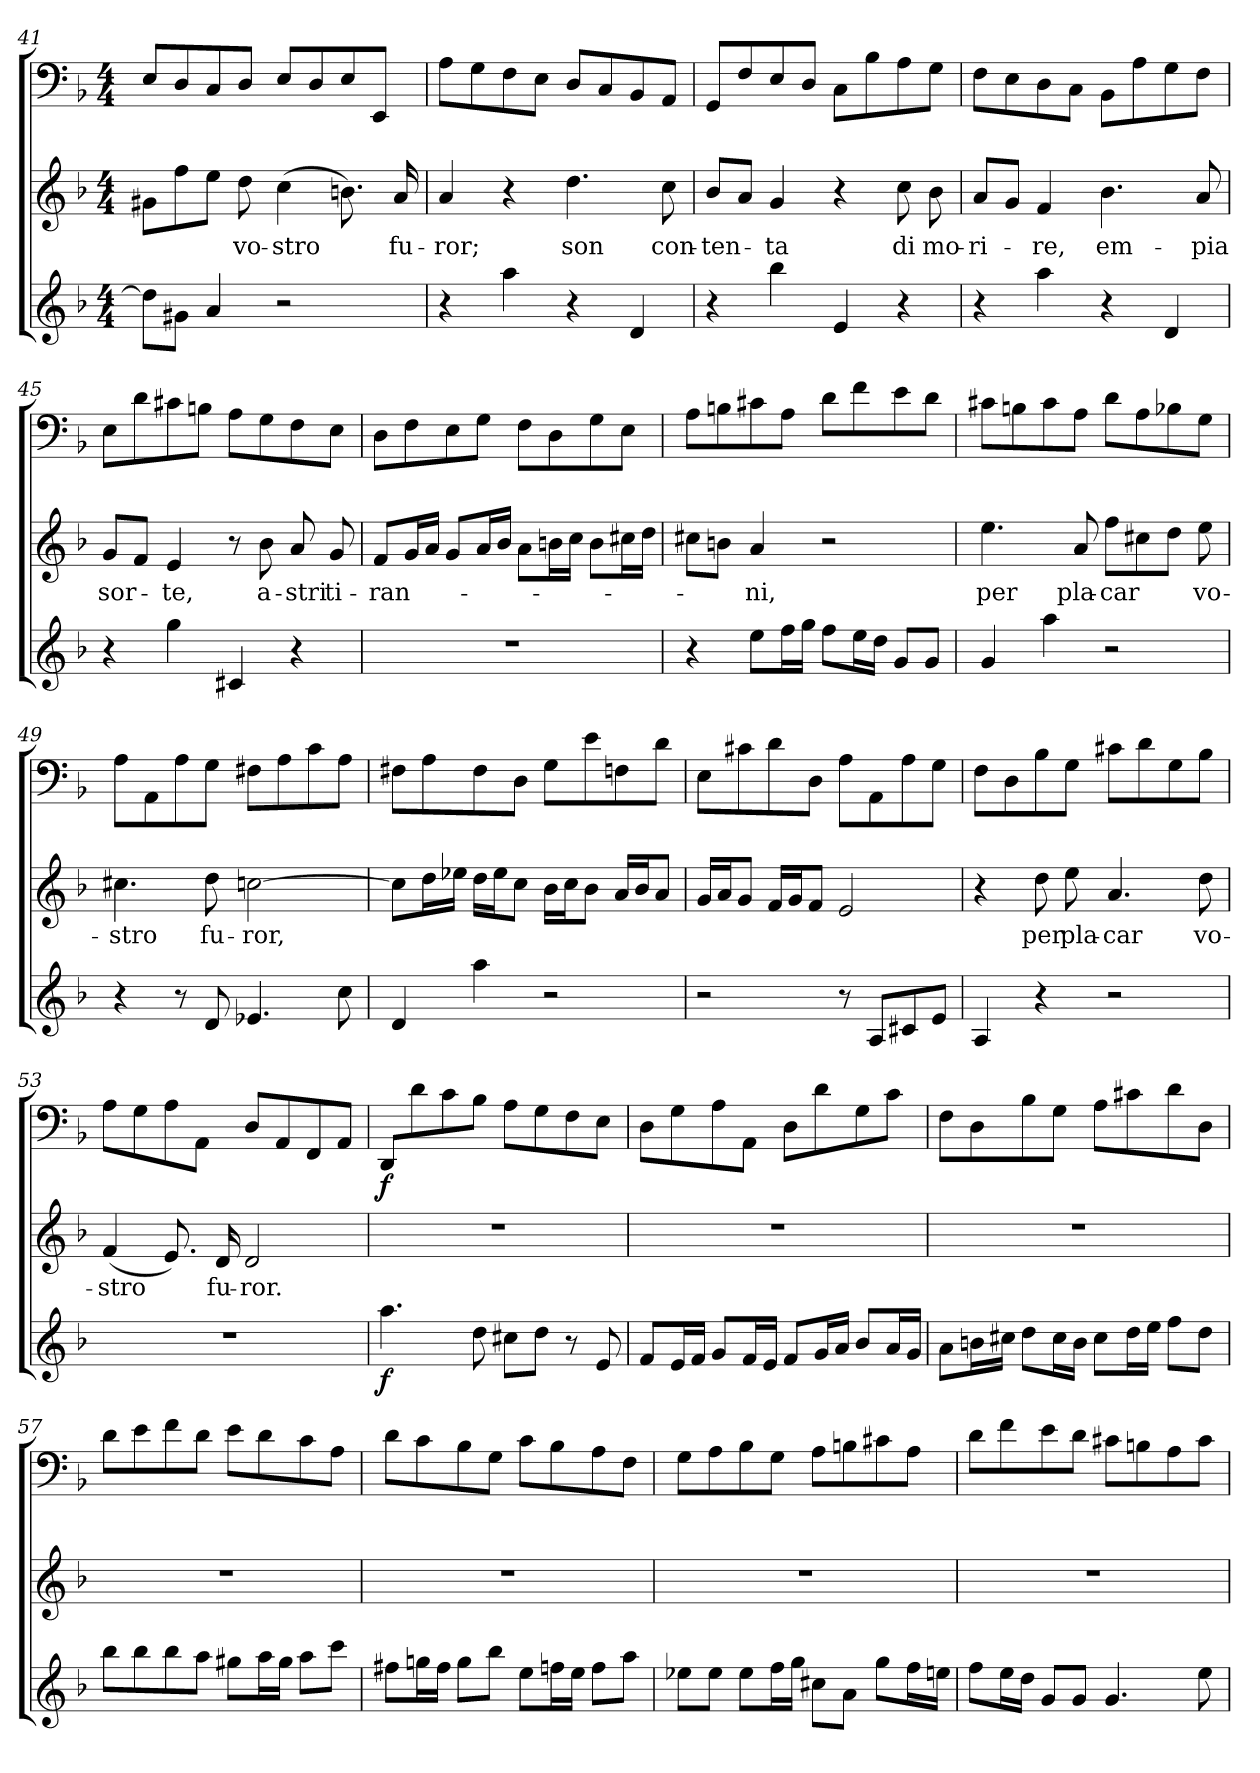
**kern	**dynam	**kern	**text	**kern	**dynam
*part3	*part3	*part2	*part2	*part1	*part1
*staff3	*staff3	*staff2	*staff2	*staff1	*staff1
*clefG2	*	*clefG2	*	*clefF4	*
*k[b-]	*	*k[b-]	*	*k[b-]	*
*d:	*	*d:	*	*d:	*
*M4/4	*	*M4/4	*	*M4/4	*
=41	=41	=41	=41	=41	=41
8dd\L]	.	8g#X\L	.	8E/L	.
8g#X\J	.	8ff\	.	8D/	.
4a/	.	8ee\J	.	8C/	.
.	.	8dd\	vo-	8D/J	.
2r	.	(4cc\	-stro	8E/L	.
.	.	.	.	8D/	.
.	.	8.bn\)	.	8E/	.
.	.	.	.	8EE/J	.
.	.	16a/	fu-	.	.
=42	=42	=42	=42	=42	=42
4r	.	4a/	-ror;	8A\L	.
.	.	.	.	8G\	.
4aa\	.	4r	.	8F\	.
.	.	.	.	8E\J	.
4r	.	4.dd\	son	8D/L	.
.	.	.	.	8C/	.
4d/	.	.	.	8BB-/	.
.	.	8cc\	con-	8AA/J	.
=43	=43	=43	=43	=43	=43
4r	.	8b-/L	-ten-	8GG/L	.
.	.	8a/J	.	8F/	.
4bb-\	.	4g/	-ta	8E/	.
.	.	.	.	8D/J	.
4e/	.	4r	.	8C\L	.
.	.	.	.	8B-\	.
4r	.	8cc\	di	8A\	.
.	.	8b-\	mo-	8G\J	.
=44	=44	=44	=44	=44	=44
4r	.	8a/L	-ri-	8F\L	.
.	.	8g/J	.	8E\	.
4aa\	.	4f/	-re,	8D\	.
.	.	.	.	8C\J	.
4r	.	4.b-\	em-	8BB-\L	.
.	.	.	.	8A\	.
4d/	.	.	.	8G\	.
.	.	8a/	-pia	8F\J	.
=45	=45	=45	=45	=45	=45
4r	.	8g/L	sor-	8E\L	.
.	.	8f/J	.	8d\	.
4gg\	.	4e/	-te,	8c#X\	.
.	.	.	.	8Bn\J	.
4c#X/	.	8r	.	8A\L	.
.	.	8b-\	a-	8G\	.
4r	.	8a/	-stri	8F\	.
.	.	8g/	ti-	8E\J	.
=46	=46	=46	=46	=46	=46
1r	.	8f/L	-ran-	8D\L	.
.	.	16g/L	.	8F\	.
.	.	16a/JJ	.	.	.
.	.	8g/L	.	8E\	.
.	.	16a/L	.	8G\J	.
.	.	16b-/JJ	.	.	.
.	.	8a\L	.	8F\L	.
.	.	16bn\L	.	8D\	.
.	.	16cc\JJ	.	.	.
.	.	8b\L	.	8G\	.
.	.	16cc#X\L	.	8E\J	.
.	.	16dd\JJ	.	.	.
=47	=47	=47	=47	=47	=47
4r	.	8cc#X\L	.	8A\L	.
.	.	8bn\J	.	8Bn\	.
8ee\L	.	4a/	-ni,	8c#X\	.
16ff\L	.	.	.	8A\J	.
16gg\JJ	.	.	.	.	.
8ff\L	.	2r	.	8d\L	.
16ee\L	.	.	.	8f\	.
16dd\JJ	.	.	.	.	.
8g/L	.	.	.	8e\	.
8g/J	.	.	.	8d\J	.
=48	=48	=48	=48	=48	=48
4g/	.	4.ee\	per	8c#X\L	.
.	.	.	.	8Bn\	.
4aa\	.	.	.	8c#\	.
.	.	8a/	pla-	8A\J	.
2r	.	8ff\L	-car	8d\L	.
.	.	8cc#X\	.	8A\	.
.	.	8dd\J	.	8B-X\	.
.	.	8ee\	vo-	8G\J	.
=49	=49	=49	=49	=49	=49
4r	.	4.cc#X\	-stro	8A\L	.
.	.	.	.	8AA\	.
8r	.	.	.	8A\	.
8d/	.	8dd\	fu-	8G\J	.
4.e-X/	.	[2ccn\	-ror,	8F#X\L	.
.	.	.	.	8A\	.
.	.	.	.	8c\	.
8cc\	.	.	.	8A\J	.
=50	=50	=50	=50	=50	=50
4d/	.	8cc\L]	.	8F#X\L	.
.	.	16dd\L	.	8A\	.
.	.	16ee-X\JJ	.	.	.
4aa\	.	16dd\LL	.	8F#\	.
.	.	16ee-\J	.	.	.
.	.	8cc\J	.	8D\J	.
2r	.	16b-\LL	.	8G\L	.
.	.	16cc\J	.	.	.
.	.	8b-\J	.	8e\	.
.	.	16a/LL	.	8Fn\	.
.	.	16b-/J	.	.	.
.	.	8a/J	.	8d\J	.
=51	=51	=51	=51	=51	=51
2r	.	16g/LL	.	8E\L	.
.	.	16a/J	.	.	.
.	.	8g/J	.	8c#X\	.
.	.	16f/LL	.	8d\	.
.	.	16g/J	.	.	.
.	.	8f/J	.	8D\J	.
8r	.	2e/	.	8A\L	.
8A/L	.	.	.	8AA\	.
8c#X/	.	.	.	8A\	.
8e/J	.	.	.	8G\J	.
=52	=52	=52	=52	=52	=52
4A/	.	4r	.	8F\L	.
.	.	.	.	8D\	.
4r	.	8dd\	per	8B-\	.
.	.	8ee\	pla-	8G\J	.
2r	.	4.a/	-car	8c#X\L	.
.	.	.	.	8d\	.
.	.	.	.	8G\	.
.	.	8dd\	vo-	8B-\J	.
=53	=53	=53	=53	=53	=53
1r	.	(4f/	-stro	8A\L	.
.	.	.	.	8G\	.
.	.	8.e/)	.	8A\	.
.	.	.	.	8AA\J	.
.	.	16d/	fu-	.	.
.	.	2d/	-ror.	8D/L	.
.	.	.	.	8AA/	.
.	.	.	.	8FF/	.
.	.	.	.	8AA/J	.
=54	=54	=54	=54	=54	=54
4.aa\	f	1r	.	8DD/L	f
.	.	.	.	8d\	.
.	.	.	.	8c\	.
8dd\	.	.	.	8B-\J	.
8cc#X\L	.	.	.	8A\L	.
8dd\J	.	.	.	8G\	.
8r	.	.	.	8F\	.
8e/	.	.	.	8E\J	.
=55	=55	=55	=55	=55	=55
8f/L	.	1r	.	8D\L	.
16e/L	.	.	.	8G\	.
16f/JJ	.	.	.	.	.
8g/L	.	.	.	8A\	.
16f/L	.	.	.	8AA\J	.
16e/JJ	.	.	.	.	.
8f/L	.	.	.	8D\L	.
16g/L	.	.	.	8d\	.
16a/JJ	.	.	.	.	.
8b-/L	.	.	.	8G\	.
16a/L	.	.	.	8c\J	.
16g/JJ	.	.	.	.	.
=56	=56	=56	=56	=56	=56
8a\L	.	1r	.	8F\L	.
16bn\L	.	.	.	8D\	.
16cc#X\JJ	.	.	.	.	.
8dd\L	.	.	.	8B-\	.
16cc#\L	.	.	.	8G\J	.
16b\JJ	.	.	.	.	.
8cc#\L	.	.	.	8A\L	.
16dd\L	.	.	.	8c#X\	.
16ee\JJ	.	.	.	.	.
8ff\L	.	.	.	8d\	.
8dd\J	.	.	.	8D\J	.
=57	=57	=57	=57	=57	=57
8bb-\L	.	1r	.	8d\L	.
8bb-\	.	.	.	8e\	.
8bb-\	.	.	.	8f\	.
8aa\J	.	.	.	8d\J	.
8gg#X\L	.	.	.	8e\L	.
16aa\L	.	.	.	8d\	.
16gg#\JJ	.	.	.	.	.
8aa\L	.	.	.	8c\	.
8ccc\J	.	.	.	8A\J	.
=58	=58	=58	=58	=58	=58
8ff#X\L	.	1r	.	8d\L	.
16ggn\L	.	.	.	8c\	.
16ff#\JJ	.	.	.	.	.
8gg\L	.	.	.	8B-\	.
8bb-\J	.	.	.	8G\J	.
8ee\L	.	.	.	8c\L	.
16ffn\L	.	.	.	8B-\	.
16ee\JJ	.	.	.	.	.
8ff\L	.	.	.	8A\	.
8aa\J	.	.	.	8F\J	.
=59	=59	=59	=59	=59	=59
8ee-X\L	.	1r	.	8G\L	.
8ee-\J	.	.	.	8A\	.
8ee-\L	.	.	.	8B-\	.
16ff\L	.	.	.	8G\J	.
16gg\JJ	.	.	.	.	.
8cc#X\L	.	.	.	8A\L	.
8a\J	.	.	.	8Bn\	.
8gg\L	.	.	.	8c#X\	.
16ff\L	.	.	.	8A\J	.
16een\JJ	.	.	.	.	.
=60	=60	=60	=60	=60	=60
8ff\L	.	1r	.	8d\L	.
16ee\L	.	.	.	8f\	.
16dd\JJ	.	.	.	.	.
8g/L	.	.	.	8e\	.
8g/J	.	.	.	8d\J	.
4.g/	.	.	.	8c#X\L	.
.	.	.	.	8Bn\	.
.	.	.	.	8A\	.
8ee\	.	.	.	8c#\J	.
=	=	=	=	=	=
*-	*-	*-	*-	*-	*-
